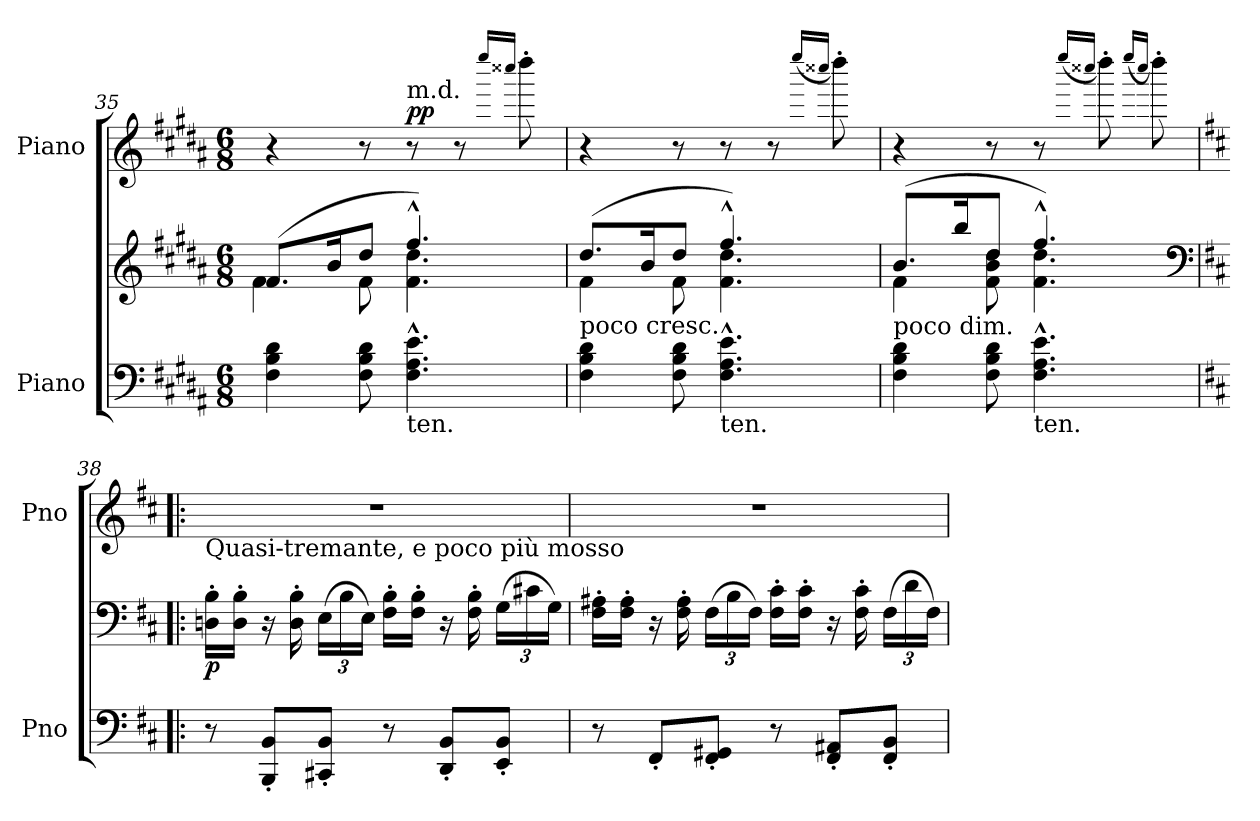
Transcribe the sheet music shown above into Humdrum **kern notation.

**kern	**kern	**dynam	**kern	**dynam
*part2	*part2	*part2	*part1	*part1
*staff3	*staff2	*staff2/3	*staff1	*staff1
*I"Piano	*	*	*I"Piano	*
*I'Pno	*	*	*I'Pno	*
*clefF4	*clefG2	*	*clefG2	*
*k[f#c#g#d#a#]	*k[f#c#g#d#a#]	*	*k[f#c#g#d#a#]	*
*B:	*B:	*	*B:	*
*M6/8	*M6/8	*	*M6/8	*
=35	=35	=35	=35	=35
*	*^	*	*	*
4F#\ 4B\ 4d#\	(8.f#/L	4f#\	.	4r	.
.	16b/K	.	.	.	.
8F#\ 8B\ 8d#\	8dd#/J	8f#\	.	8r	.
!	!	!	!	!LO:TX:a:t=m.d.	!
!LO:TX:b:t=ten.	!	!	!	!	!
!	!	!	!	!	!LO:DY:a
4.F#\^^ 4.A#\^^ 4.e\^^	4.ff#^^/)	4.f#\ 4.dd#\	.	8r	pp
.	.	.	.	8r	.
.	.	.	.	16qeeee/LL	.
.	.	.	.	16qcccc##X/JJ	.
.	.	.	.	8dddd#'\	.
!!LO:LB:g=z
=36	=36	=36	=36	=36	=36
!	!LO:TX:b:t=poco cresc.	!	!	!	!
4F#\ 4B\ 4d#\	(8.dd#/L	4f#\	.	4r	.
.	16b/K	.	.	.	.
8F#\ 8B\ 8d#\	8dd#/J	8f#\	.	8r	.
!LO:TX:b:t=ten.	!	!	!	!	!
4.F#\^^ 4.A#\^^ 4.e\^^	4.ff#^^/)	4.f#\ 4.dd#\	.	8r	.
.	.	.	.	8r	.
.	.	.	.	(16qeeee/LL	.
.	.	.	.	16qcccc##X/JJ	.
.	.	.	.	8dddd#'\)	.
=37	=37	=37	=37	=37	=37
!	!LO:TX:b:t=poco dim.	!	!	!	!
4F#\ 4B\ 4d#\	(8.b/L	4f#\	.	4r	.
.	16bb/K	.	.	.	.
8F#\ 8B\ 8d#\	8dd#/J	8f#\ 8b\ 8dd#\	.	8r	.
!LO:TX:b:t=ten.	!	!	!	!	!
4.F#\^^ 4.A#\^^ 4.e\^^	4.ff#^^/)	4.f#\ 4.dd#\	.	8r	.
.	.	.	.	(16qeeee/LL	.
.	.	.	.	16qcccc##X/JJ	.
.	.	.	.	8dddd#'\)	.
.	.	.	.	(16qeeee/LL	.
.	.	.	.	16qcccc##/JJ	.
.	.	.	.	8dddd#'\)	.
*	*v	*v	*	*	*
*	*clefF4	*	*	*
=38!|:	=38!|:	=38!|:	=38!|:	=38!|:
*k[f#c#]	*k[f#c#]	*	*k[f#c#]	*
*D:	*D:	*	*D:	*
!	!	!	!LO:TX:b:t=Quasi-tremante, e poco più mosso	!
!	!	!LO:DY:b	!	!
8r	16Dn\' 16B\'LL	p	2.r	.
.	16D\' 16B\'JJ	.	.	.
8BBB/' 8BB/'L	16r	.	.	.
.	16D\' 16B\'	.	.	.
*	*Xbrackettup	*	*	*
8CC#X/' 8BB/'J	(24E\LL	.	.	.
.	24B\	.	.	.
.	24E\JJ)	.	.	.
8r	16F#\' 16B\'LL	.	.	.
.	16F#\' 16B\'JJ	.	.	.
8DD/' 8BB/'L	16r	.	.	.
.	16F#\' 16B\'	.	.	.
8EE/' 8BB/'J	(24G\LL	.	.	.
.	24c#X\	.	.	.
.	24G\JJ)	.	.	.
!!LO:LB:g=z
=39	=39	=39	=39	=39
8r	16F#\' 16A#X\'LL	.	2.r	.
.	16F#\' 16A#\'JJ	.	.	.
8FF#'/L	16r	.	.	.
.	16F#\' 16A#\'	.	.	.
8FF#/' 8GG#X/'J	(24F#\LL	.	.	.
.	24B\	.	.	.
.	24F#\JJ)	.	.	.
8r	16F#\' 16c#\'LL	.	.	.
.	16F#\' 16c#\'JJ	.	.	.
8FF#/' 8AA#X/'L	16r	.	.	.
.	16F#\' 16c#\'	.	.	.
8FF#/' 8BB/'J	(24F#\LL	.	.	.
.	24d\	.	.	.
.	24F#\JJ)	.	.	.
=	=	=	=	=
*-	*-	*-	*-	*-
